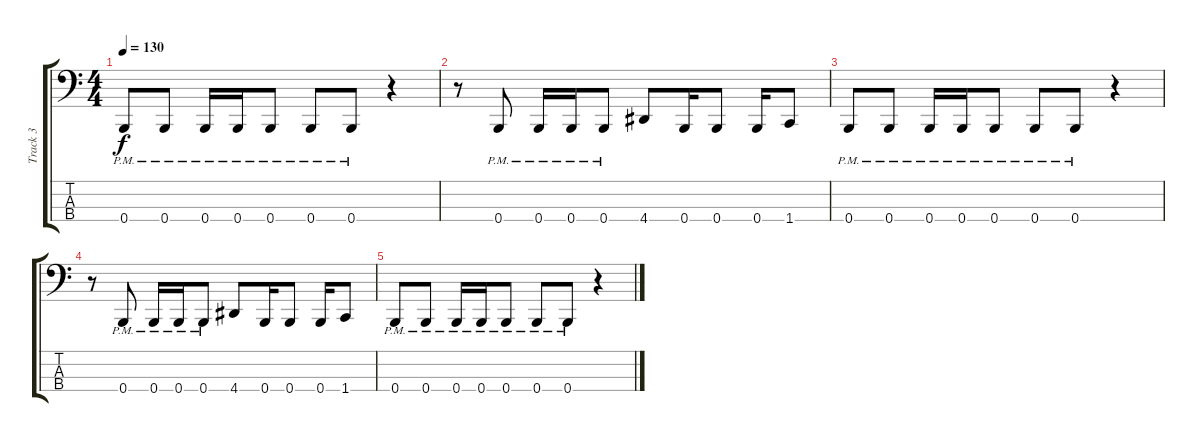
\track ("Track 3" "Track 3") {instrument electricbasspick}
\staff {score tabs}
\tuning (E2 B1 Gb1 B0) {hide}
\ts (4 4)
\tempo 130
\clef f4
\ks c
0.4{pm}.8{dy f} 0.4{pm}.8 0.4{pm}.16 0.4{pm}.16 0.4{pm}.8 0.4{pm}.8 0.4{pm}.8 r.4 |
r.8 0.4{pm}.8 0.4{pm}.16 0.4{pm}.16 0.4{pm}.8 4.4.8 0.4.16 0.4.8 0.4.16 1.4.8 |
0.4{pm}.8 0.4{pm}.8 0.4{pm}.16 0.4{pm}.16 0.4{pm}.8 0.4{pm}.8 0.4{pm}.8 r.4 |
r.8 0.4{pm}.8 0.4{pm}.16 0.4{pm}.16 0.4{pm}.8 4.4.8 0.4.16 0.4.8 0.4.16 1.4.8 |
0.4{pm}.8 0.4{pm}.8 0.4{pm}.16 0.4{pm}.16 0.4{pm}.8 0.4{pm}.8 0.4{pm}.8 r.4
